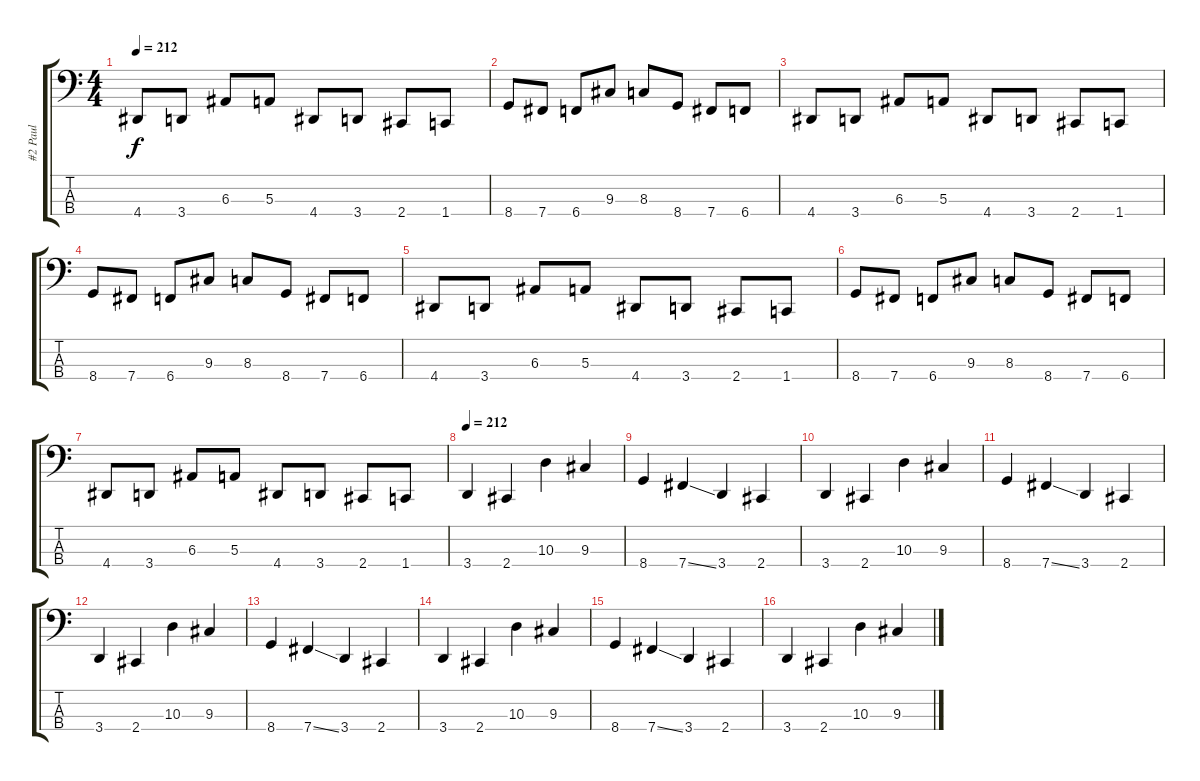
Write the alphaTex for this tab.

\track ("#2 Paul" "#2 Paul") {instrument electricbasspick}
\staff {score tabs}
\tuning (D2 A1 E1 B0) {hide}
\ts (4 4)
\tempo 212
\clef f4
\ks c
4.4.8{dy f} 3.4.8 6.3.8 5.3.8 4.4.8 3.4.8 2.4.8 1.4.8 |
8.4.8 7.4.8 6.4.8 9.3.8 8.3.8 8.4.8 7.4.8 6.4.8 |
4.4.8 3.4.8 6.3.8 5.3.8 4.4.8 3.4.8 2.4.8 1.4.8 |
8.4.8 7.4.8 6.4.8 9.3.8 8.3.8 8.4.8 7.4.8 6.4.8 |
4.4.8 3.4.8 6.3.8 5.3.8 4.4.8 3.4.8 2.4.8 1.4.8 |
8.4.8 7.4.8 6.4.8 9.3.8 8.3.8 8.4.8 7.4.8 6.4.8 |
4.4.8 3.4.8 6.3.8 5.3.8 4.4.8 3.4.8 2.4.8 1.4.8 |
\tempo 212
3.4.4 2.4.4 10.3.4 9.3.4 |
8.4.4 7.4{ss}.4 3.4.4 2.4.4 |
3.4.4 2.4.4 10.3.4 9.3.4 |
8.4.4 7.4{ss}.4 3.4.4 2.4.4 |
3.4.4 2.4.4 10.3.4 9.3.4 |
8.4.4 7.4{ss}.4 3.4.4 2.4.4 |
3.4.4 2.4.4 10.3.4 9.3.4 |
8.4.4 7.4{ss}.4 3.4.4 2.4.4 |
3.4.4 2.4.4 10.3.4 9.3.4
